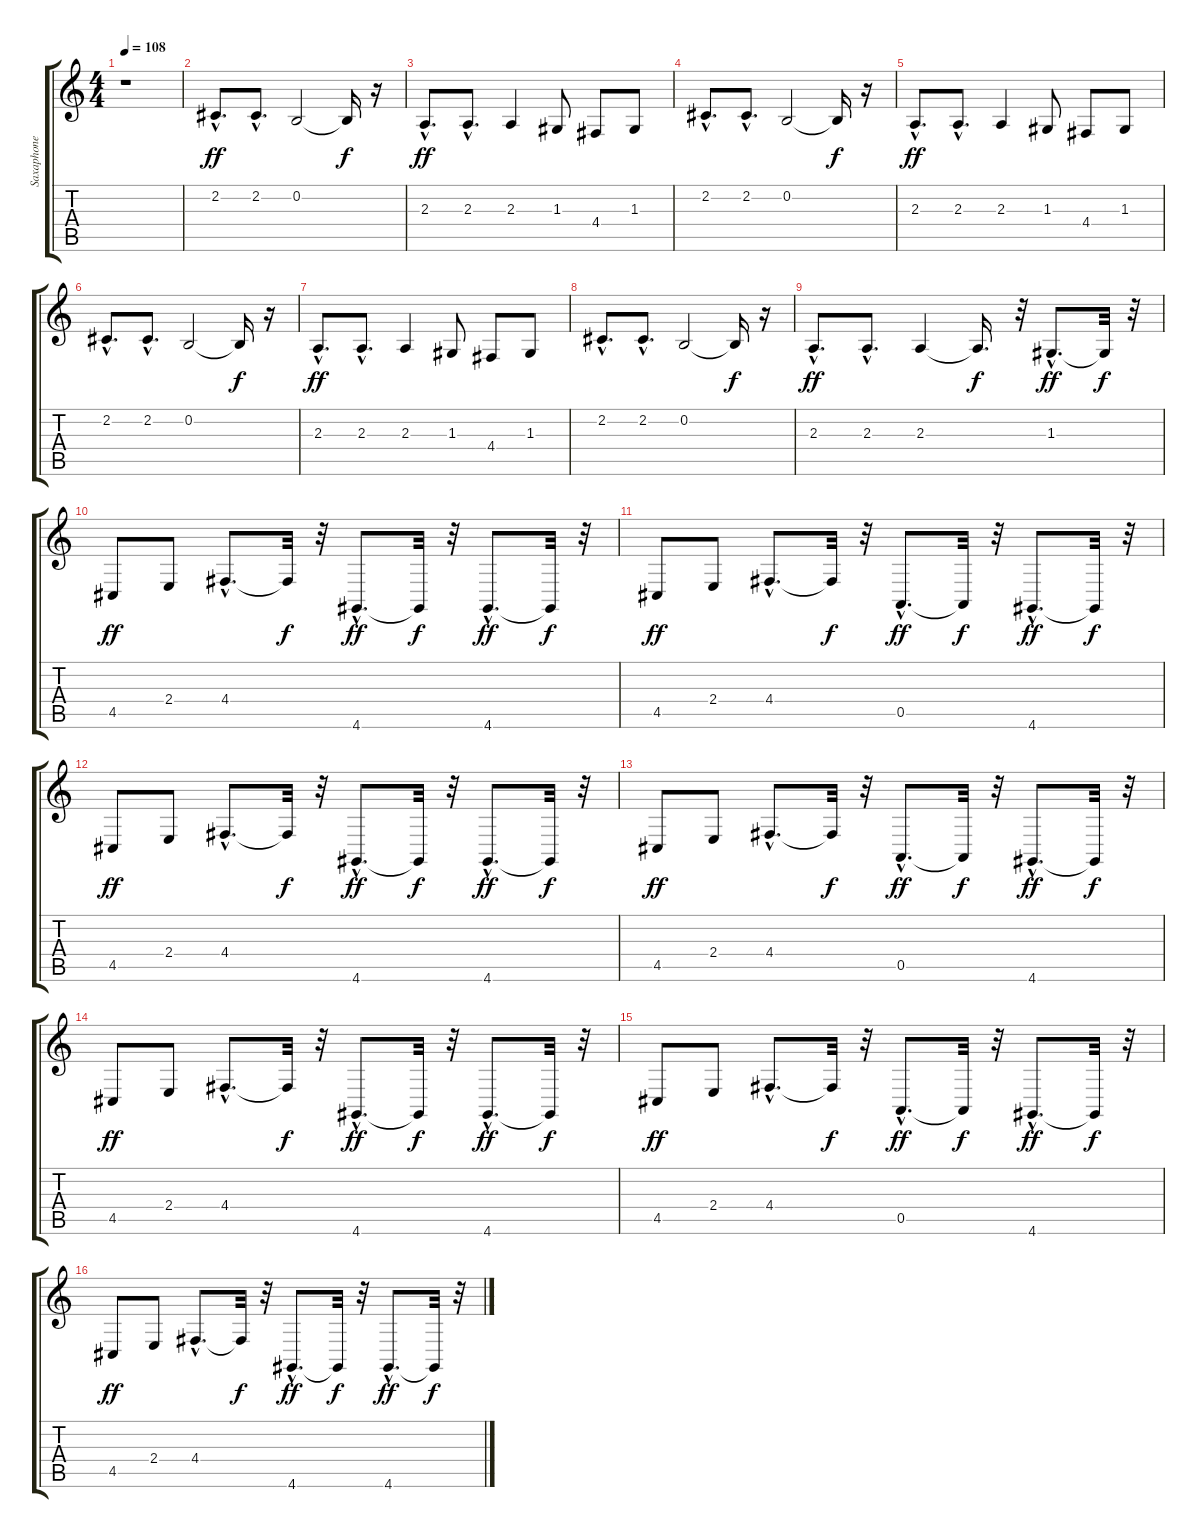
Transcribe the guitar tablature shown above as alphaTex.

\track ("Saxaphone" "Saxaphone") {instrument sopranosax}
\staff {score tabs}
\tuning (E4 B3 G3 D3 A2 E2) {hide}
\ts (4 4)
\tempo 108
\clef g2
\ks c
r.1{dy ff instrument sopranosax} |
2.2{hac}.8{d} 2.2{hac}.8{d} 0.2.2 0.2{t}.16{dy f} r.16 |
2.3{hac}.8{d dy ff} 2.3{hac}.8{d} 2.3.4 1.3.8 4.4.8 1.3.8 |
2.2{hac}.8{d} 2.2{hac}.8{d} 0.2.2 0.2{t}.16{dy f} r.16 |
2.3{hac}.8{d dy ff} 2.3{hac}.8{d} 2.3.4 1.3.8 4.4.8 1.3.8 |
2.2{hac}.8{d} 2.2{hac}.8{d} 0.2.2 0.2{t}.16{dy f} r.16 |
2.3{hac}.8{d dy ff} 2.3{hac}.8{d} 2.3.4 1.3.8 4.4.8 1.3.8 |
2.2{hac}.8{d} 2.2{hac}.8{d} 0.2.2 0.2{t}.16{dy f} r.16 |
2.3{hac}.8{d dy ff} 2.3{hac}.8{d} 2.3.4 2.3{t}.16{d dy f} r.32 1.3{hac}.8{d dy ff} 1.3{t}.32{dy f} r.32 |
4.5.8{dy ff} 2.4.8 4.4{hac}.8{d} 4.4{t}.32{dy f} r.32 4.6{hac}.8{d dy ff} 4.6{t}.32{dy f} r.32 4.6{hac}.8{d dy ff} 4.6{t}.32{dy f} r.32 |
4.5.8{dy ff} 2.4.8 4.4{hac}.8{d} 4.4{t}.32{dy f} r.32 0.5{hac}.8{d dy ff} 0.5{t}.32{dy f} r.32 4.6{hac}.8{d dy ff} 4.6{t}.32{dy f} r.32 |
4.5.8{dy ff} 2.4.8 4.4{hac}.8{d} 4.4{t}.32{dy f} r.32 4.6{hac}.8{d dy ff} 4.6{t}.32{dy f} r.32 4.6{hac}.8{d dy ff} 4.6{t}.32{dy f} r.32 |
4.5.8{dy ff} 2.4.8 4.4{hac}.8{d} 4.4{t}.32{dy f} r.32 0.5{hac}.8{d dy ff} 0.5{t}.32{dy f} r.32 4.6{hac}.8{d dy ff} 4.6{t}.32{dy f} r.32 |
4.5.8{dy ff} 2.4.8 4.4{hac}.8{d} 4.4{t}.32{dy f} r.32 4.6{hac}.8{d dy ff} 4.6{t}.32{dy f} r.32 4.6{hac}.8{d dy ff} 4.6{t}.32{dy f} r.32 |
4.5.8{dy ff} 2.4.8 4.4{hac}.8{d} 4.4{t}.32{dy f} r.32 0.5{hac}.8{d dy ff} 0.5{t}.32{dy f} r.32 4.6{hac}.8{d dy ff} 4.6{t}.32{dy f} r.32 |
4.5.8{dy ff} 2.4.8 4.4{hac}.8{d} 4.4{t}.32{dy f} r.32 4.6{hac}.8{d dy ff} 4.6{t}.32{dy f} r.32 4.6{hac}.8{d dy ff} 4.6{t}.32{dy f} r.32
